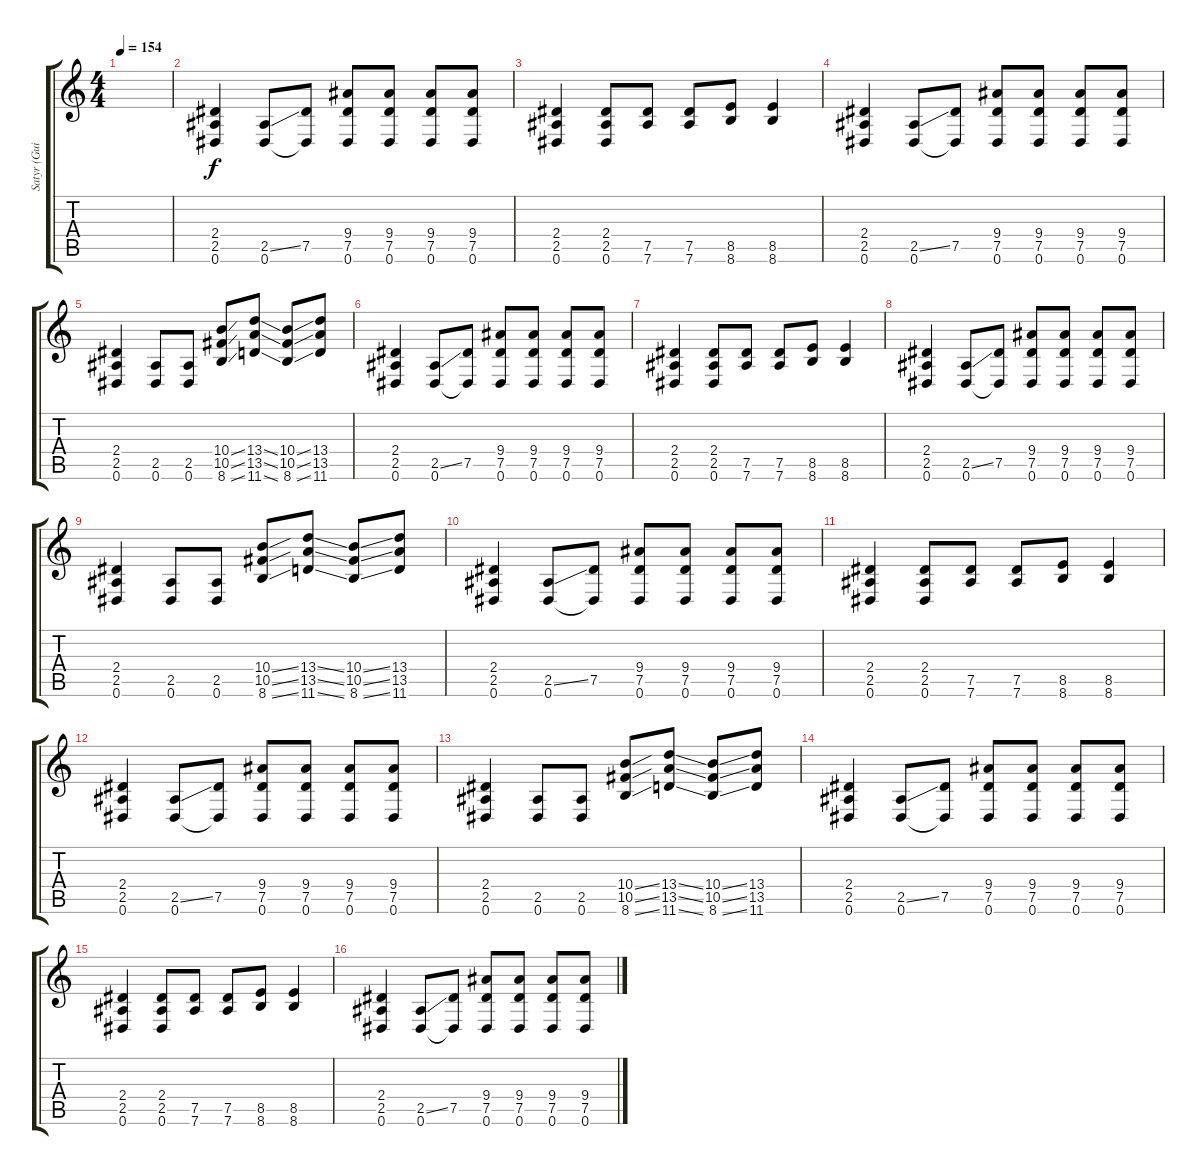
\track ("Satyr (Guitar)" "Satyr (Gui") {instrument distortionguitar}
\staff {score tabs}
\tuning (Eb4 Bb3 Gb3 Db3 Ab2 Eb2) {hide}
\ts (4 4)
\tempo 154
\clef g2
\ks c
|
(2.4 2.5 0.6).4 (2.5{ss} 0.6).8 (7.5 0.6{t}).8 (9.4 7.5 0.6).8 (9.4 7.5 0.6).8 (9.4 7.5 0.6).8 (9.4 7.5 0.6).8 |
(2.4 2.5 0.6).4 (2.4 2.5 0.6).8 (7.5 7.6).8 (7.5 7.6).8 (8.5 8.6).8 (8.5 8.6).4 |
(2.4 2.5 0.6).4 (2.5{ss} 0.6).8 (7.5 0.6{t}).8 (9.4 7.5 0.6).8 (9.4 7.5 0.6).8 (9.4 7.5 0.6).8 (9.4 7.5 0.6).8 |
(2.4 2.5 0.6).4 (2.5 0.6).8 (2.5 0.6).8 (10.4{ss} 10.5{ss} 8.6{ss}).8 (13.4{ss} 13.5{ss} 11.6{ss}).8 (10.4{ss} 10.5{ss} 8.6{ss}).8 (13.4 13.5 11.6).8 |
(2.4 2.5 0.6).4 (2.5{ss} 0.6).8 (7.5 0.6{t}).8 (9.4 7.5 0.6).8 (9.4 7.5 0.6).8 (9.4 7.5 0.6).8 (9.4 7.5 0.6).8 |
(2.4 2.5 0.6).4 (2.4 2.5 0.6).8 (7.5 7.6).8 (7.5 7.6).8 (8.5 8.6).8 (8.5 8.6).4 |
(2.4 2.5 0.6).4 (2.5{ss} 0.6).8 (7.5 0.6{t}).8 (9.4 7.5 0.6).8 (9.4 7.5 0.6).8 (9.4 7.5 0.6).8 (9.4 7.5 0.6).8 |
(2.4 2.5 0.6).4 (2.5 0.6).8 (2.5 0.6).8 (10.4{ss} 10.5{ss} 8.6{ss}).8 (13.4{ss} 13.5{ss} 11.6{ss}).8 (10.4{ss} 10.5{ss} 8.6{ss}).8 (13.4 13.5 11.6).8 |
(2.4 2.5 0.6).4 (2.5{ss} 0.6).8 (7.5 0.6{t}).8 (9.4 7.5 0.6).8 (9.4 7.5 0.6).8 (9.4 7.5 0.6).8 (9.4 7.5 0.6).8 |
(2.4 2.5 0.6).4 (2.4 2.5 0.6).8 (7.5 7.6).8 (7.5 7.6).8 (8.5 8.6).8 (8.5 8.6).4 |
(2.4 2.5 0.6).4 (2.5{ss} 0.6).8 (7.5 0.6{t}).8 (9.4 7.5 0.6).8 (9.4 7.5 0.6).8 (9.4 7.5 0.6).8 (9.4 7.5 0.6).8 |
(2.4 2.5 0.6).4 (2.5 0.6).8 (2.5 0.6).8 (10.4{ss} 10.5{ss} 8.6{ss}).8 (13.4{ss} 13.5{ss} 11.6{ss}).8 (10.4{ss} 10.5{ss} 8.6{ss}).8 (13.4 13.5 11.6).8 |
(2.4 2.5 0.6).4 (2.5{ss} 0.6).8 (7.5 0.6{t}).8 (9.4 7.5 0.6).8 (9.4 7.5 0.6).8 (9.4 7.5 0.6).8 (9.4 7.5 0.6).8 |
(2.4 2.5 0.6).4 (2.4 2.5 0.6).8 (7.5 7.6).8 (7.5 7.6).8 (8.5 8.6).8 (8.5 8.6).4 |
(2.4 2.5 0.6).4 (2.5{ss} 0.6).8 (7.5 0.6{t}).8 (9.4 7.5 0.6).8 (9.4 7.5 0.6).8 (9.4 7.5 0.6).8 (9.4 7.5 0.6).8
